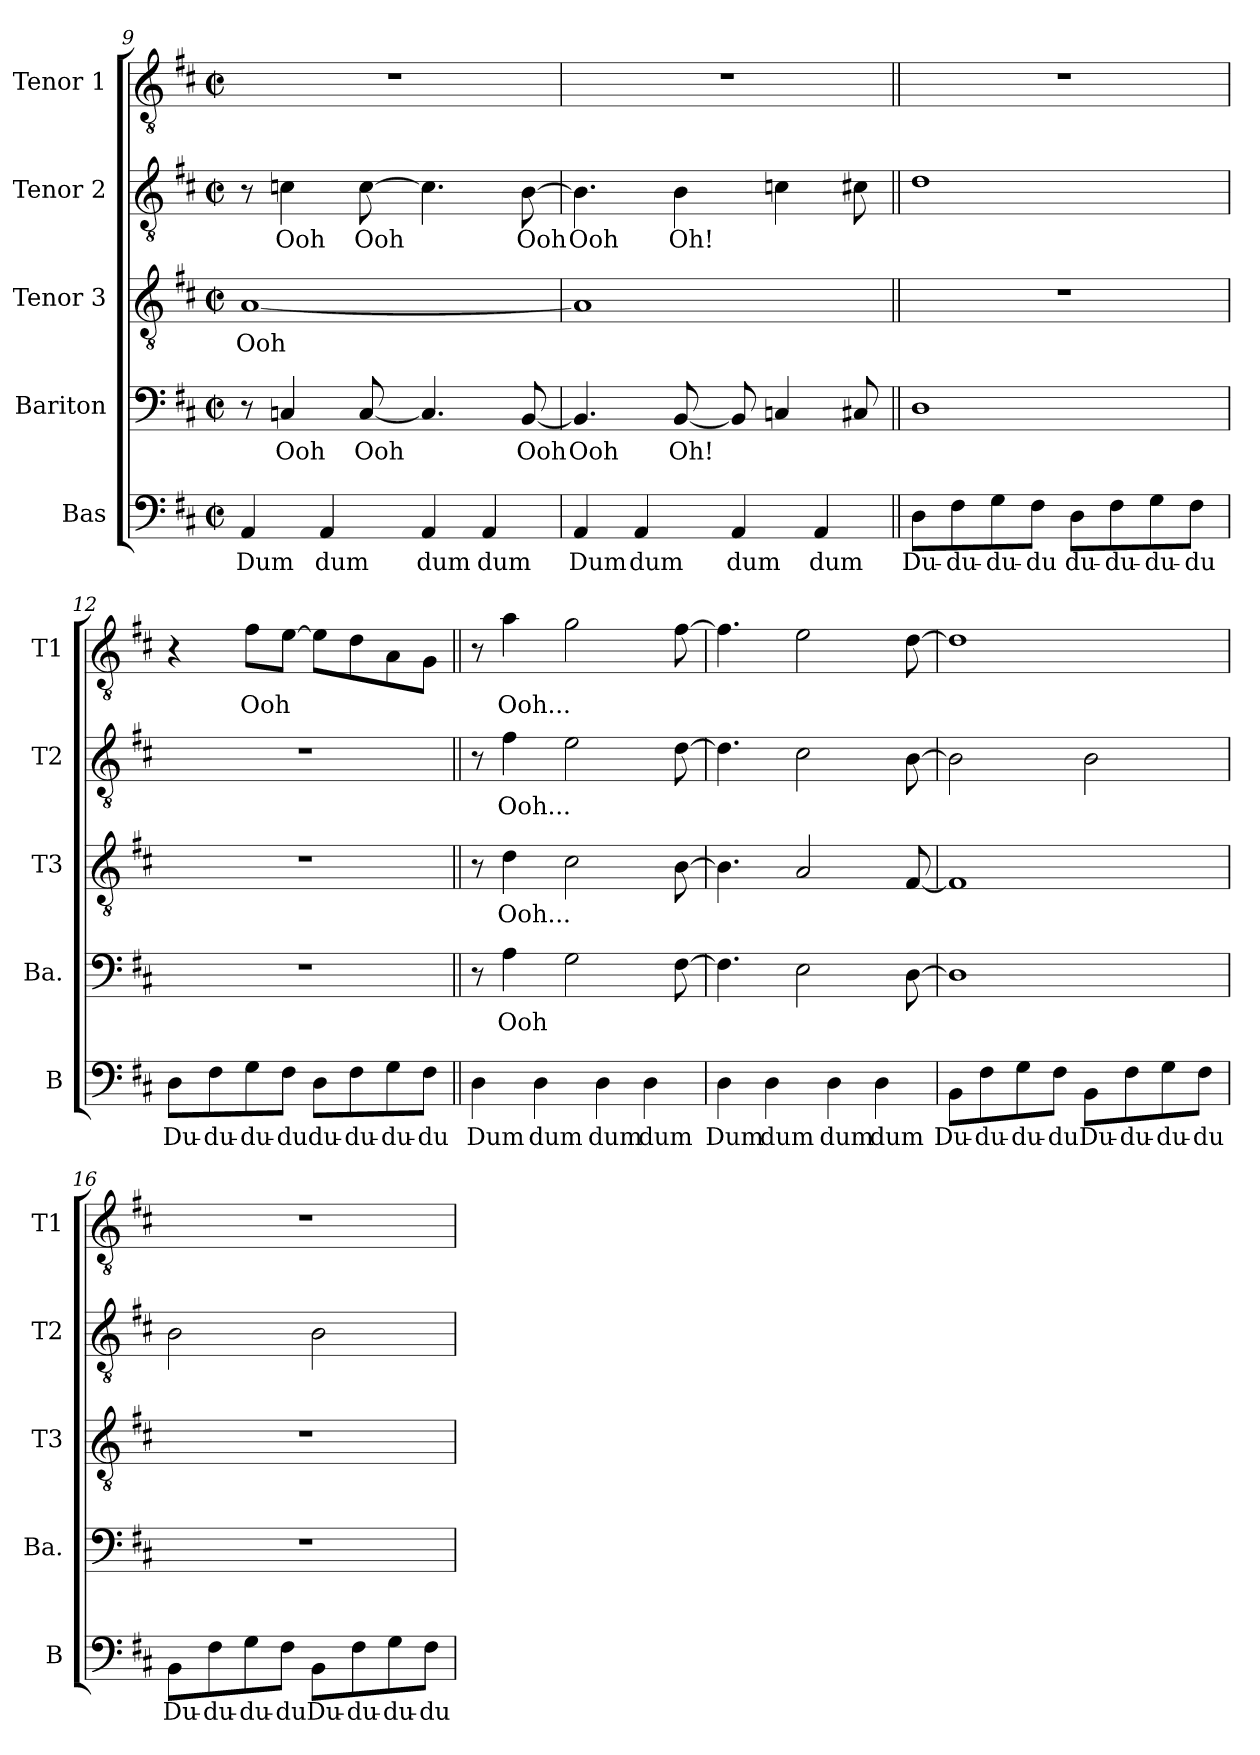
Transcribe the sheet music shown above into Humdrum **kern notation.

**kern	**text	**kern	**text	**kern	**text	**kern	**text	**kern	**text
*part5	*part5	*part4	*part4	*part3	*part3	*part2	*part2	*part1	*part1
*staff5	*staff5	*staff4	*staff4	*staff3	*staff3	*staff2	*staff2	*staff1	*staff1
*I"Bas	*	*I"Bariton	*	*I"Tenor 3	*	*I"Tenor 2	*	*I"Tenor 1	*
*I'B	*	*I'Ba.	*	*I'T3	*	*I'T2	*	*I'T1	*
!!LO:PB:g=z
*clefF4	*	*clefF4	*	*clefGv2	*	*clefGv2	*	*clefGv2	*
*k[f#c#]	*	*k[f#c#]	*	*k[f#c#]	*	*k[f#c#]	*	*k[f#c#]	*
*M2/2	*	*M2/2	*	*M2/2	*	*M2/2	*	*M2/2	*
*met(c|)	*	*met(c|)	*	*met(c|)	*	*met(c|)	*	*met(c|)	*
=9	=9	=9	=9	=9	=9	=9	=9	=9	=9
!	!LO:LY:b	!	!	!	!LO:LY:b	!	!	!	!
4AA/	Dum	8r	.	[1A	Ooh	8r	.	1r	.
!	!	!	!LO:LY:b	!	!	!	!LO:LY:b	!	!
.	.	4Cn/	Ooh	.	.	4cn\	Ooh	.	.
!	!LO:LY:b	!	!	!	!	!	!	!	!
4AA/	dum	.	.	.	.	.	.	.	.
!	!	!	!LO:LY:b	!	!	!	!LO:LY:b	!	!
.	.	[8C/	Ooh	.	.	[8c\	Ooh	.	.
!	!LO:LY:b	!	!	!	!	!	!	!	!
4AA/	dum	4.C/]	.	.	.	4.c\]	.	.	.
!	!LO:LY:b	!	!	!	!	!	!	!	!
4AA/	dum	.	.	.	.	.	.	.	.
!	!	!	!LO:LY:b	!	!	!	!LO:LY:b	!	!
.	.	[8BB/	Ooh	.	.	[8B\	Ooh	.	.
=10	=10	=10	=10	=10	=10	=10	=10	=10	=10
!	!LO:LY:b	!	!LO:LY:b	!	!	!	!LO:LY:b	!	!
4AA/	Dum	4.BB/]	Ooh	1A]	.	4.B\]	Ooh	1r	.
!	!LO:LY:b	!	!	!	!	!	!	!	!
4AA/	dum	.	.	.	.	.	.	.	.
!	!	!	!LO:LY:b	!	!	!	!LO:LY:b	!	!
.	.	[8BB/	Oh!	.	.	4B\	Oh!	.	.
!	!LO:LY:b	!	!	!	!	!	!	!	!
4AA/	dum	8BB/]	.	.	.	.	.	.	.
.	.	4Cn/	.	.	.	4cn\	.	.	.
!	!LO:LY:b	!	!	!	!	!	!	!	!
4AA/	dum	.	.	.	.	.	.	.	.
.	.	8C#X/	.	.	.	8c#X\	.	.	.
=11||	=11||	=11||	=11||	=11||	=11||	=11||	=11||	=11||	=11||
!	!LO:LY:b	!	!	!	!	!	!	!	!
8D\L	Du-	1D	.	1r	.	1d	.	1r	.
!	!LO:LY:b	!	!	!	!	!	!	!	!
8F#\	-du-	.	.	.	.	.	.	.	.
!	!LO:LY:b	!	!	!	!	!	!	!	!
8G\	-du-	.	.	.	.	.	.	.	.
!	!LO:LY:b	!	!	!	!	!	!	!	!
8F#\J	-du	.	.	.	.	.	.	.	.
!	!LO:LY:b	!	!	!	!	!	!	!	!
8D\L	du-	.	.	.	.	.	.	.	.
!	!LO:LY:b	!	!	!	!	!	!	!	!
8F#\	-du-	.	.	.	.	.	.	.	.
!	!LO:LY:b	!	!	!	!	!	!	!	!
8G\	-du-	.	.	.	.	.	.	.	.
!	!LO:LY:b	!	!	!	!	!	!	!	!
8F#\J	-du	.	.	.	.	.	.	.	.
!!LO:LB:g=z
=12	=12	=12	=12	=12	=12	=12	=12	=12	=12
!	!LO:LY:b	!	!	!	!	!	!	!	!
8D\L	Du-	1r	.	1r	.	1r	.	4r	.
!	!LO:LY:b	!	!	!	!	!	!	!	!
8F#\	-du-	.	.	.	.	.	.	.	.
!	!LO:LY:b	!	!	!	!	!	!	!	!LO:LY:b
8G\	-du-	.	.	.	.	.	.	8f#\L	Ooh
!	!LO:LY:b	!	!	!	!	!	!	!	!
8F#\J	-du	.	.	.	.	.	.	[8e\J	.
!	!LO:LY:b	!	!	!	!	!	!	!	!
8D\L	du-	.	.	.	.	.	.	8e\L]	.
!	!LO:LY:b	!	!	!	!	!	!	!	!
8F#\	-du-	.	.	.	.	.	.	8d\	.
!	!LO:LY:b	!	!	!	!	!	!	!	!
8G\	-du-	.	.	.	.	.	.	8A\	.
!	!LO:LY:b	!	!	!	!	!	!	!	!
8F#\J	-du	.	.	.	.	.	.	8G\J	.
=13||	=13||	=13||	=13||	=13||	=13||	=13||	=13||	=13||	=13||
!	!LO:LY:b	!	!	!	!	!	!	!	!
4D\	Dum	8r	.	8r	.	8r	.	8r	.
!	!	!	!LO:LY:b	!	!LO:LY:b	!	!LO:LY:b	!	!LO:LY:b
.	.	4A\	Ooh	4d\	Ooh...	4f#\	Ooh...	4a\	Ooh...
!	!LO:LY:b	!	!	!	!	!	!	!	!
4D\	dum	.	.	.	.	.	.	.	.
.	.	2G\	.	2c#\	.	2e\	.	2g\	.
!	!LO:LY:b	!	!	!	!	!	!	!	!
4D\	dum	.	.	.	.	.	.	.	.
!	!LO:LY:b	!	!	!	!	!	!	!	!
4D\	dum	.	.	.	.	.	.	.	.
.	.	[8F#\	.	[8B\	.	[8d\	.	[8f#\	.
=14	=14	=14	=14	=14	=14	=14	=14	=14	=14
!	!LO:LY:b	!	!	!	!	!	!	!	!
4D\	Dum	4.F#\]	.	4.B\]	.	4.d\]	.	4.f#\]	.
!	!LO:LY:b	!	!	!	!	!	!	!	!
4D\	dum	.	.	.	.	.	.	.	.
.	.	2E\	.	2A/	.	2c#\	.	2e\	.
!	!LO:LY:b	!	!	!	!	!	!	!	!
4D\	dum	.	.	.	.	.	.	.	.
!	!LO:LY:b	!	!	!	!	!	!	!	!
4D\	dum	.	.	.	.	.	.	.	.
.	.	[8D\	.	[8F#/	.	[8B\	.	[8d\	.
=15	=15	=15	=15	=15	=15	=15	=15	=15	=15
!	!LO:LY:b	!	!	!	!	!	!	!	!
8BB\L	Du-	1D]	.	1F#]	.	2B\]	.	1d]	.
!	!LO:LY:b	!	!	!	!	!	!	!	!
8F#\	-du-	.	.	.	.	.	.	.	.
!	!LO:LY:b	!	!	!	!	!	!	!	!
8G\	-du-	.	.	.	.	.	.	.	.
!	!LO:LY:b	!	!	!	!	!	!	!	!
8F#\J	-du	.	.	.	.	.	.	.	.
!	!LO:LY:b	!	!	!	!	!	!	!	!
8BB\L	Du-	.	.	.	.	2B\	.	.	.
!	!LO:LY:b	!	!	!	!	!	!	!	!
8F#\	-du-	.	.	.	.	.	.	.	.
!	!LO:LY:b	!	!	!	!	!	!	!	!
8G\	-du-	.	.	.	.	.	.	.	.
!	!LO:LY:b	!	!	!	!	!	!	!	!
8F#\J	-du	.	.	.	.	.	.	.	.
!!LO:PB:g=z
=16	=16	=16	=16	=16	=16	=16	=16	=16	=16
!	!LO:LY:b	!	!	!	!	!	!	!	!
8BB\L	Du-	1r	.	1r	.	2B\	.	1r	.
!	!LO:LY:b	!	!	!	!	!	!	!	!
8F#\	-du-	.	.	.	.	.	.	.	.
!	!LO:LY:b	!	!	!	!	!	!	!	!
8G\	-du-	.	.	.	.	.	.	.	.
!	!LO:LY:b	!	!	!	!	!	!	!	!
8F#\J	-du	.	.	.	.	.	.	.	.
!	!LO:LY:b	!	!	!	!	!	!	!	!
8BB\L	Du-	.	.	.	.	2B\	.	.	.
!	!LO:LY:b	!	!	!	!	!	!	!	!
8F#\	-du-	.	.	.	.	.	.	.	.
!	!LO:LY:b	!	!	!	!	!	!	!	!
8G\	-du-	.	.	.	.	.	.	.	.
!	!LO:LY:b	!	!	!	!	!	!	!	!
8F#\J	-du	.	.	.	.	.	.	.	.
=	=	=	=	=	=	=	=	=	=
*-	*-	*-	*-	*-	*-	*-	*-	*-	*-
